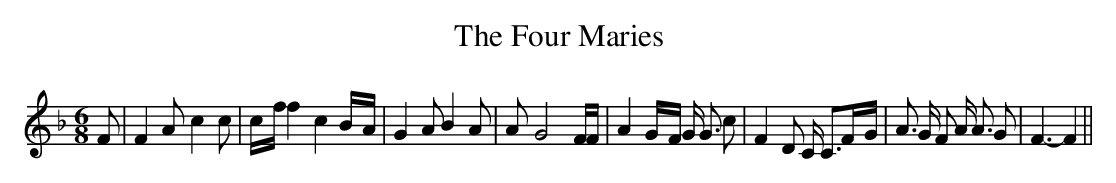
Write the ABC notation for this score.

X:1
T:The Four Maries
M:6/8
L:1/16
K:F
 F2| F4 A2- c4 c2|c-f f4 c4B-A| G4 A2 B4 A2| A2- G8 FF| A4G-F G G3 c2|\
 F4 D2 C C3F-G| A3 G F2 A A3 G2| F6- F4||
